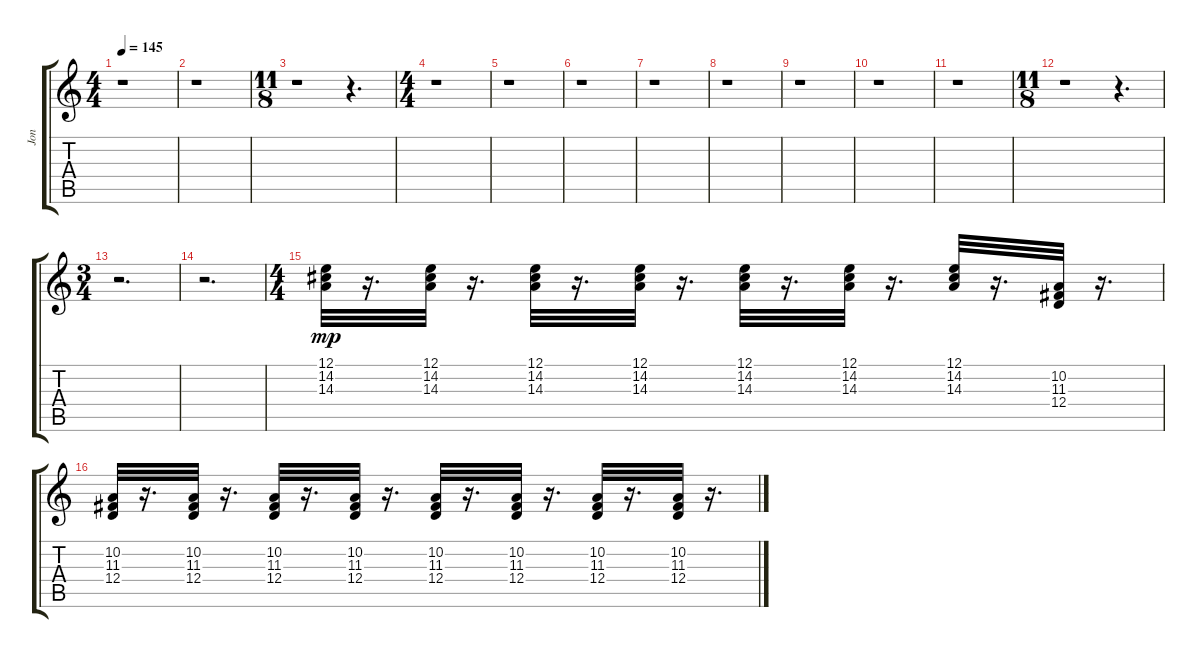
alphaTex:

\track ("Jon" "Jon") {instrument honkytonkpiano}
\staff {score tabs}
\tuning (E4 B3 G3 D3 A2 E2) {hide}
\ts (4 4)
\tempo 145
\clef g2
\ks c
r.1{dy f} |
r.1 |
\ts (11 8)
r.1 r.4{d} |
\ts (4 4)
r.1 |
r.1 |
r.1 |
r.1 |
r.1 |
r.1 |
r.1 |
r.1 |
\ts (11 8)
r.1 r.4{d} |
\ts (3 4)
r.2{d} |
r.2{d} |
\ts (4 4)
(12.1 14.2 14.3).32{dy mp} r.16{d} (12.1 14.2 14.3).32 r.16{d} (12.1 14.2 14.3).32 r.16{d} (12.1 14.2 14.3).32 r.16{d} (12.1 14.2 14.3).32 r.16{d} (12.1 14.2 14.3).32 r.16{d} (12.1 14.2 14.3).32 r.16{d} (10.2 11.3 12.4).32 r.16{d} |
(10.2 11.3 12.4).32 r.16{d} (10.2 11.3 12.4).32 r.16{d} (10.2 11.3 12.4).32 r.16{d} (10.2 11.3 12.4).32 r.16{d} (10.2 11.3 12.4).32 r.16{d} (10.2 11.3 12.4).32 r.16{d} (10.2 11.3 12.4).32 r.16{d} (10.2 11.3 12.4).32 r.16{d}
